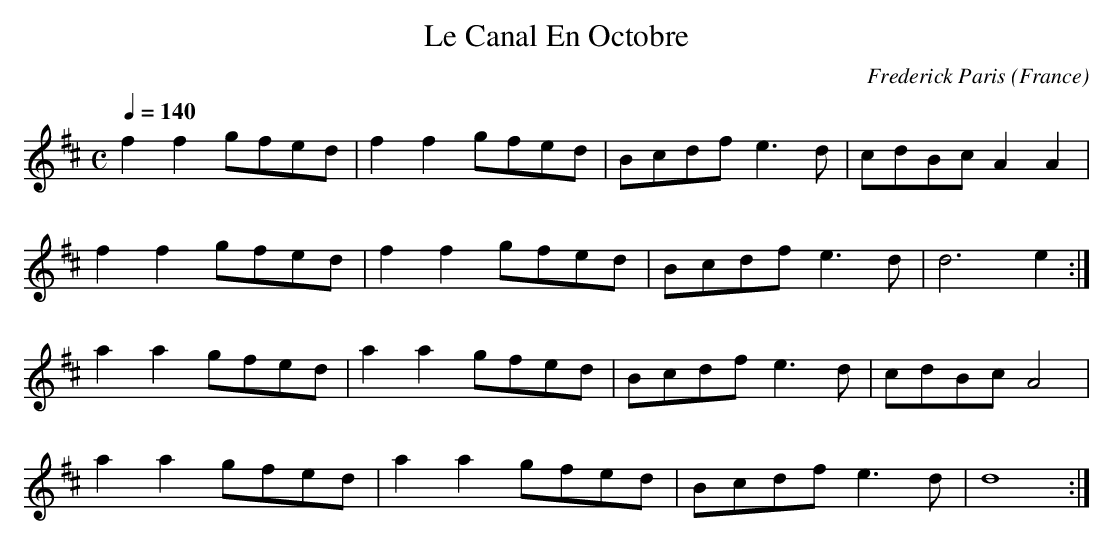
X:1
T:Canal En Octobre, Le
C:Frederick Paris
O:France
M:C
K:Dmaj
L:1/4
Q:1/4=140
f f g/2f/2e/2d/2 | f f g/2f/2e/2d/2 | B/2c/2d/2f/2 e>d |\
c/2d/2B/2c/2 A A |
f f g/2f/2e/2d/2 | f f g/2f/2e/2d/2 | B/2c/2d/2f/2 e>d |\
d3 e :|
a a g/2f/2e/2d/2 | a a g/2f/2e/2d/2 | B/2c/2d/2f/2 e>d |\
c/2d/2B/2c/2 A2 |
a a g/2f/2e/2d/2 | a a g/2f/2e/2d/2 |\
B/2c/2d/2f/2 e>d | d4 :|
